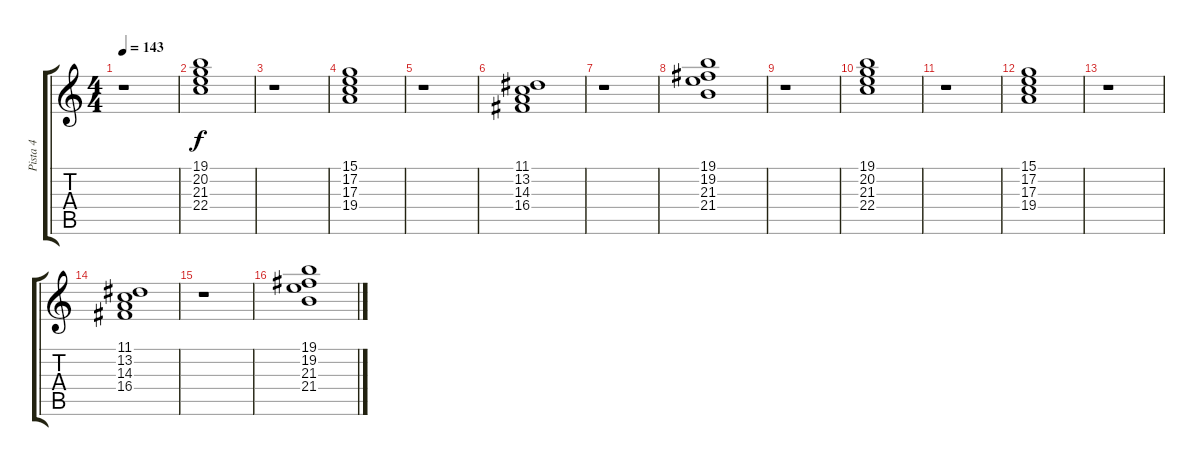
\track ("Pista 4" "Pista 4") {instrument stringensemble1}
\staff {score tabs}
\tuning (E4 B3 G3 D3 A2 E2) {hide}
\ts (4 4)
\tempo 143
\clef g2
\ks c
r.1{dy f} |
(19.1 20.2 21.3 22.4).1 |
r.1 |
(15.1 17.2 17.3 19.4).1 |
r.1 |
(11.1 13.2 14.3 16.4).1 |
r.1 |
(19.1 19.2 21.3 21.4).1 |
r.1 |
(19.1 20.2 21.3 22.4).1 |
r.1 |
(15.1 17.2 17.3 19.4).1 |
r.1 |
(11.1 13.2 14.3 16.4).1 |
r.1 |
(19.1 19.2 21.3 21.4).1
